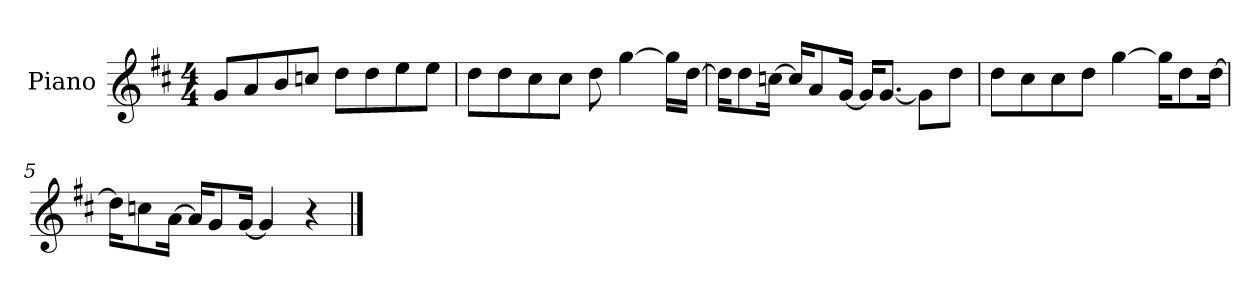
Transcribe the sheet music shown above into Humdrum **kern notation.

**kern
*part1
*staff1
*I"Piano
*I'P-no
*clefG2
*k[f#c#]
*M4/4
*MM90
=1
8g/L
8a/
8b/
8ccn/J
8dd\L
8dd\
8ee\
8ee\J
=2
8dd\L
8dd\
8cc#\
8cc#\J
8dd\
[4gg\
16gg\LL]
[16dd\JJ
=3
16dd\KL]
8dd\
[16ccn\Jk
16cc/KL]
8a/
[16g/Jk
16g/KL]
[8.g/J
8g\L]
8dd\J
=4
8dd\L
8cc#\
8cc#\
8dd\J
[4gg\
16gg\KL]
8dd\
[16dd\Jk
!!LO:LB:g=z
=5
16dd\KL]
8ccn\
[16a\Jk
16a/KL]
8g/
[16g/Jk
4g/]
4r
==
*-
